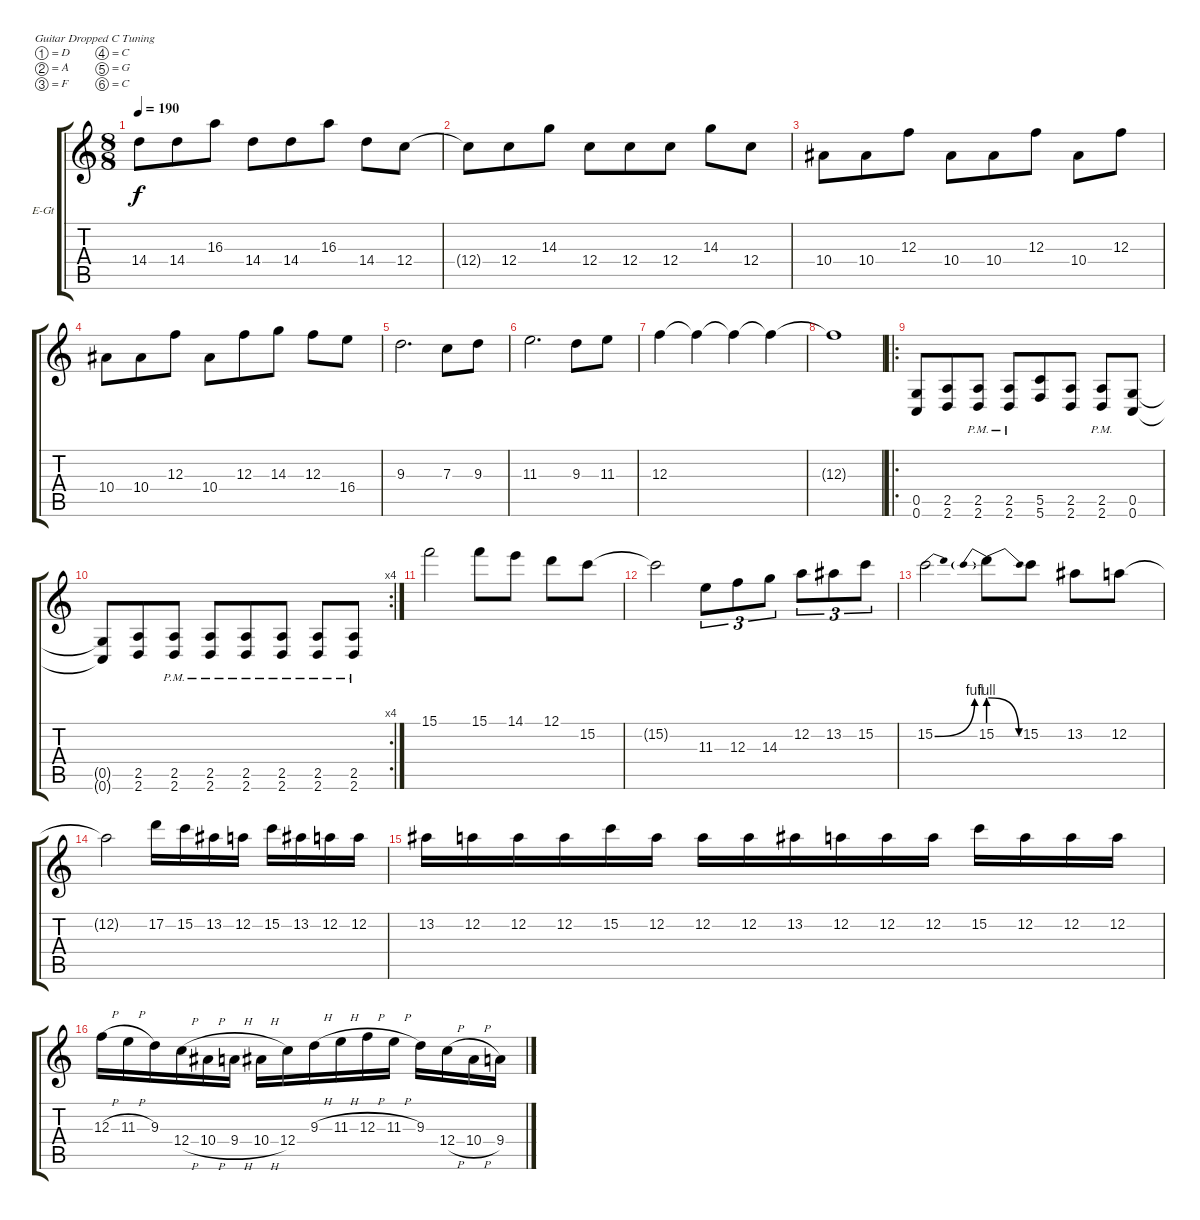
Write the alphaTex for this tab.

\defaultSystemsLayout 4
\bracketExtendMode groupsimilarinstruments
\firstSystemTrackNameOrientation horizontal
\otherSystemsTrackNameOrientation horizontal
\track ("Electric Guitar" "E-Gt") {instrument distortionguitar}
\staff {score tabs}
\tuning (D4 A3 F3 C3 G2 C2)
\ts (8 8)
\tempo 190
\clef g2
\ks c
14.4.8{dy f} 14.4.8 16.3.8 14.4.8 14.4.8 16.3.8 14.4.8 12.4.8 |
12.4{t}.8 12.4.8 14.3.8 12.4.8 12.4.8 12.4.8 14.3.8 12.4.8 |
10.4.8 10.4.8 12.3.8 10.4.8 10.4.8 12.3.8 10.4.8 12.3.8 |
10.4.8 10.4.8 12.3.8 10.4.8 12.3.8 14.3.8 12.3.8 16.4.8 |
9.3.2{d} 7.3.8 9.3.8 |
11.3.2{d} 9.3.8 11.3.8 |
12.3.4 12.3{t}.4 12.3{t}.4 12.3{t}.4 |
12.3{t}.1 |
\ro
(0.6 0.5).8 (2.6 2.5).8 (2.6{pm} 2.5{pm}).8 (2.6{pm} 2.5{pm}).8 (5.6 5.5).8 (2.6 2.5).8 (2.6{pm} 2.5{pm}).8 (0.6 0.5).8 |
\rc 4
(0.6{t} 0.5{t}).8 (2.6 2.5).8 (2.6{pm} 2.5{pm}).8 (2.6{pm} 2.5{pm}).8 (2.6{pm} 2.5{pm}).8 (2.6{pm} 2.5{pm}).8 (2.6{pm} 2.5{pm}).8 (2.6{pm} 2.5{pm}).8 |
15.1.2 15.1.8 14.1.8 12.1.8 15.2.8 |
15.2{t}.2 11.3.8{tu (3 2)} 12.3.8{tu (3 2)} 14.3.8{tu (3 2)} 12.2.8{tu (3 2)} 13.2.8{tu (3 2)} 15.2.8{tu (3 2)} |
15.2{be (bend 0 0 15 4)}.2 15.2{be (prebendrelease 0 4 15 0)}.8 15.2.8 13.2.8 12.2.8 |
12.2{t}.2 17.2.16 15.2.16 13.2.16 12.2.16 15.2.16 13.2.16 12.2.16 12.2.16 |
13.2.16 12.2.16 12.2.16 12.2.16 15.2.16 12.2.16 12.2.16 12.2.16 13.2.16 12.2.16 12.2.16 12.2.16 15.2.16 12.2.16 12.2.16 12.2.16 |
12.3{h}.16 11.3{h}.16 9.3.16 12.4{h}.16 10.4{h}.16 9.4{h}.16 10.4{h}.16 12.4.16 9.3{h}.16 11.3{h}.16 12.3{h}.16 11.3{h}.16 9.3.16 12.4{h}.16 10.4{h}.16 9.4.16
